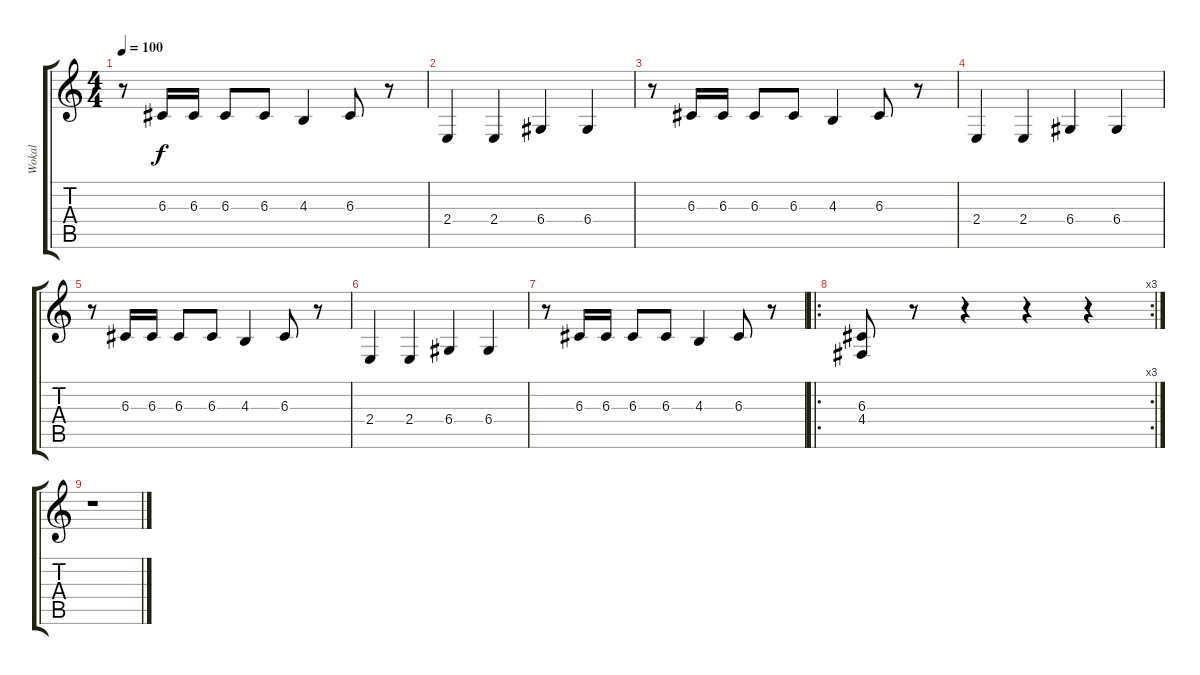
\track ("Wokal" "Wokal") {instrument oboe}
\staff {score tabs}
\tuning (E4 B3 G3 D3 A2 E2) {hide}
\ts (4 4)
\tempo 100
\clef g2
\ks c
r.8{dy f} 6.3.16 6.3.16 6.3.8 6.3.8 4.3.4 6.3.8 r.8 |
2.4.4 2.4.4 6.4.4 6.4.4 |
r.8 6.3.16 6.3.16 6.3.8 6.3.8 4.3.4 6.3.8 r.8 |
2.4.4 2.4.4 6.4.4 6.4.4 |
r.8 6.3.16 6.3.16 6.3.8 6.3.8 4.3.4 6.3.8 r.8 |
2.4.4 2.4.4 6.4.4 6.4.4 |
r.8 6.3.16 6.3.16 6.3.8 6.3.8 4.3.4 6.3.8 r.8 |
\ro
\rc 3
(6.3 4.4).8 r.8 r.4 r.4 r.4 |
r.1
